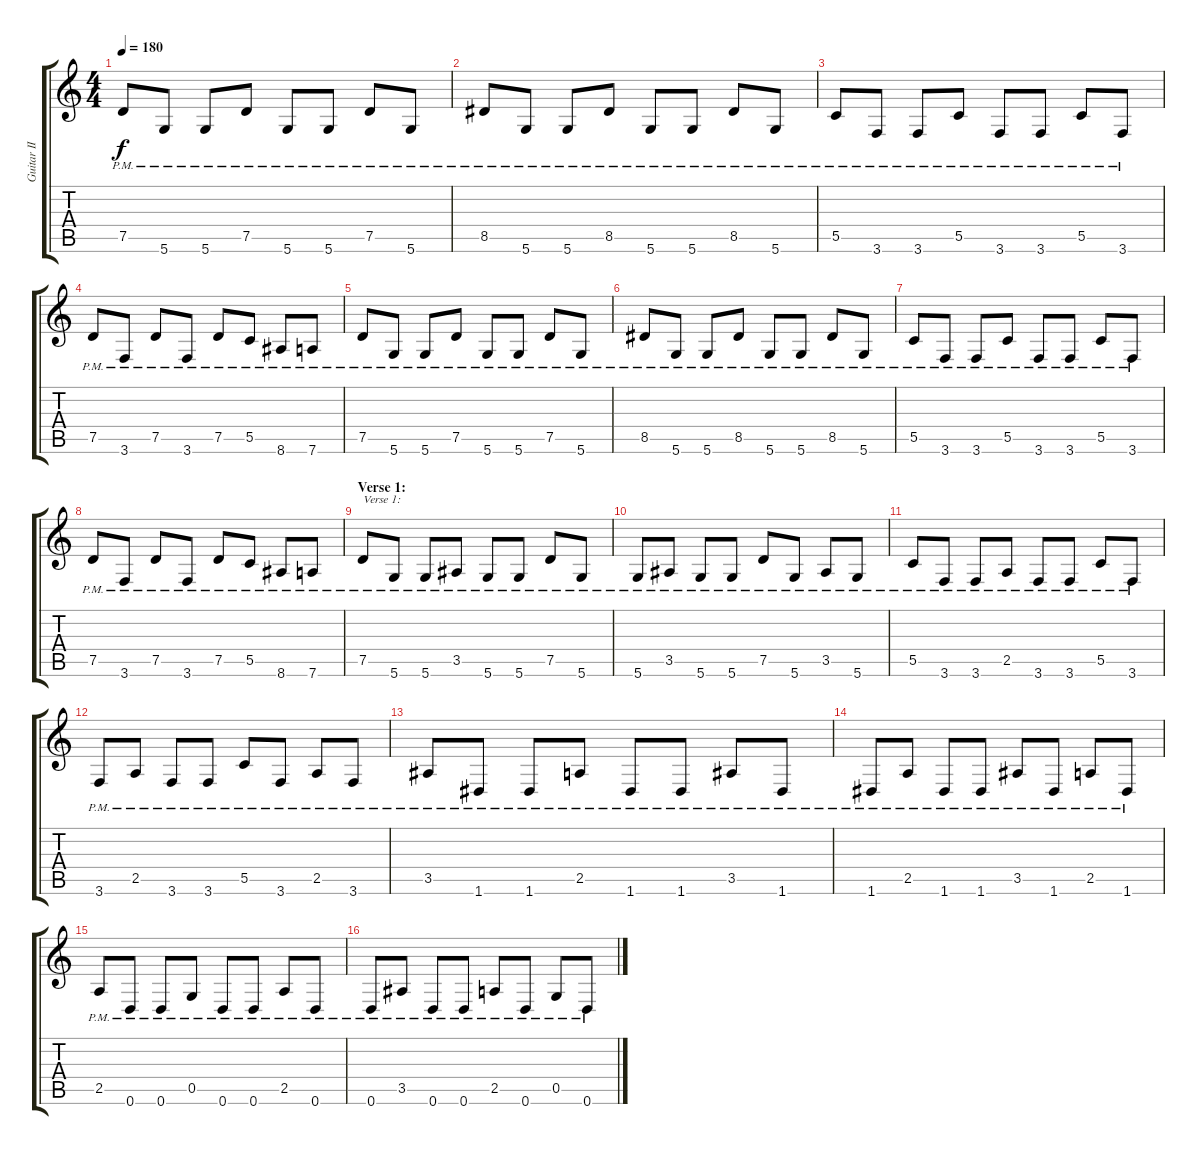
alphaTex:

\track ("Guitar II" "Guitar II") {instrument distortionguitar}
\staff {score tabs}
\tuning (D4 A3 F3 C3 G2 D2) {hide}
\ts (4 4)
\tempo 180
\clef g2
\ks c
7.5{pm}.8{dy f} 5.6{pm}.8 5.6{pm}.8 7.5{pm}.8 5.6{pm}.8 5.6{pm}.8 7.5{pm}.8 5.6{pm}.8 |
8.5{pm}.8 5.6{pm}.8 5.6{pm}.8 8.5{pm}.8 5.6{pm}.8 5.6{pm}.8 8.5{pm}.8 5.6{pm}.8 |
5.5{pm}.8 3.6{pm}.8 3.6{pm}.8 5.5{pm}.8 3.6{pm}.8 3.6{pm}.8 5.5{pm}.8 3.6{pm}.8 |
7.5{pm}.8 3.6{pm}.8 7.5{pm}.8 3.6{pm}.8 7.5{pm}.8 5.5{pm}.8 8.6{pm}.8 7.6{pm}.8 |
7.5{pm}.8 5.6{pm}.8 5.6{pm}.8 7.5{pm}.8 5.6{pm}.8 5.6{pm}.8 7.5{pm}.8 5.6{pm}.8 |
8.5{pm}.8 5.6{pm}.8 5.6{pm}.8 8.5{pm}.8 5.6{pm}.8 5.6{pm}.8 8.5{pm}.8 5.6{pm}.8 |
5.5{pm}.8 3.6{pm}.8 3.6{pm}.8 5.5{pm}.8 3.6{pm}.8 3.6{pm}.8 5.5{pm}.8 3.6{pm}.8 |
7.5{pm}.8 3.6{pm}.8 7.5{pm}.8 3.6{pm}.8 7.5{pm}.8 5.5{pm}.8 8.6{pm}.8 7.6{pm}.8 |
\section ("" "Verse 1:")
7.5{pm}.8{txt "Verse 1:"} 5.6{pm}.8 5.6{pm}.8 3.5{pm}.8 5.6{pm}.8 5.6{pm}.8 7.5{pm}.8 5.6{pm}.8 |
5.6{pm}.8 3.5{pm}.8 5.6{pm}.8 5.6{pm}.8 7.5{pm}.8 5.6{pm}.8 3.5{pm}.8 5.6{pm}.8 |
5.5{pm}.8 3.6{pm}.8 3.6{pm}.8 2.5{pm}.8 3.6{pm}.8 3.6{pm}.8 5.5{pm}.8 3.6{pm}.8 |
3.6{pm}.8 2.5{pm}.8 3.6{pm}.8 3.6{pm}.8 5.5{pm}.8 3.6{pm}.8 2.5{pm}.8 3.6{pm}.8 |
3.5{pm}.8 1.6{pm}.8 1.6{pm}.8 2.5{pm}.8 1.6{pm}.8 1.6{pm}.8 3.5{pm}.8 1.6{pm}.8 |
1.6{pm}.8 2.5{pm}.8 1.6{pm}.8 1.6{pm}.8 3.5{pm}.8 1.6{pm}.8 2.5{pm}.8 1.6{pm}.8 |
2.5{pm}.8 0.6{pm}.8 0.6{pm}.8 0.5{pm}.8 0.6{pm}.8 0.6{pm}.8 2.5{pm}.8 0.6{pm}.8 |
0.6{pm}.8 3.5{pm}.8 0.6{pm}.8 0.6{pm}.8 2.5{pm}.8 0.6{pm}.8 0.5{pm}.8 0.6{pm}.8
